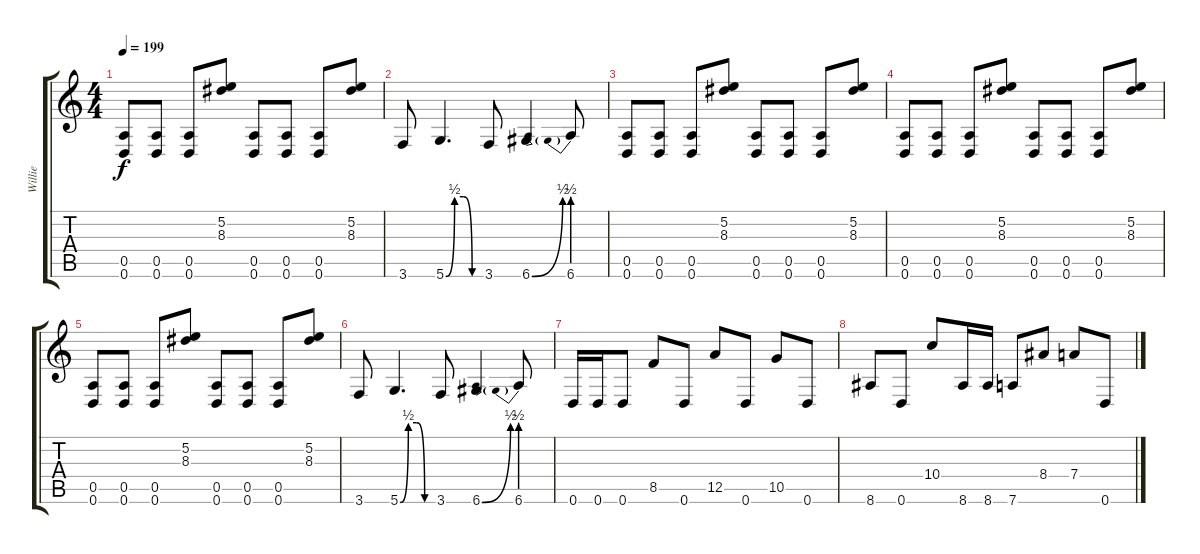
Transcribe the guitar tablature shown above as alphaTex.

\track ("Willie" "Willie") {instrument distortionguitar}
\staff {score tabs}
\tuning (E4 B3 G3 D3 A2 D2) {hide}
\ts (4 4)
\tempo 199
\clef g2
\ks c
(0.5 0.6).8{dy f} (0.5 0.6).8 (0.5 0.6).8 (5.2 8.3).8 (0.5 0.6).8 (0.5 0.6).8 (0.5 0.6).8 (5.2 8.3).8 |
3.6.8 5.6{be (custom 0 0 15 2 30 2 45 0 60 0)}.4{d} 3.6.8 6.6{be (bend 0 0 60 2)}.4 6.6{be (prebend 0 2 60 2)}.8 |
(0.5 0.6).8 (0.5 0.6).8 (0.5 0.6).8 (5.2 8.3).8 (0.5 0.6).8 (0.5 0.6).8 (0.5 0.6).8 (5.2 8.3).8 |
(0.5 0.6).8 (0.5 0.6).8 (0.5 0.6).8 (5.2 8.3).8 (0.5 0.6).8 (0.5 0.6).8 (0.5 0.6).8 (5.2 8.3).8 |
(0.5 0.6).8 (0.5 0.6).8 (0.5 0.6).8 (5.2 8.3).8 (0.5 0.6).8 (0.5 0.6).8 (0.5 0.6).8 (5.2 8.3).8 |
3.6.8 5.6{be (custom 0 0 15 2 30 2 45 0 60 0)}.4{d} 3.6.8 6.6{be (bend 0 0 60 2)}.4 6.6{be (prebend 0 2 60 2)}.8 |
0.6.16 0.6.16 0.6.8 8.5.8 0.6.8 12.5.8 0.6.8 10.5.8 0.6.8 |
8.6.8 0.6.8 10.4.8 8.6.16 8.6.16 7.6.8 8.4.8 7.4.8 0.6.8
